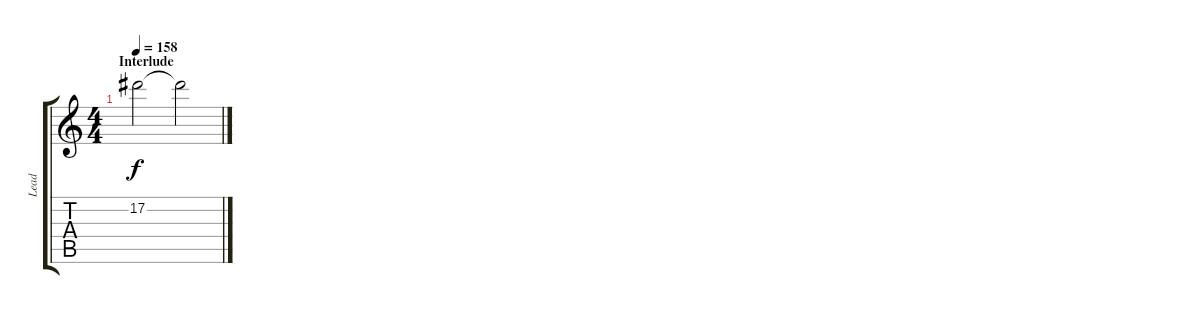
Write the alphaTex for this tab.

\track ("Lead" "Lead") {instrument overdrivenguitar}
\staff {score tabs}
\tuning (Eb4 Bb3 Gb3 Db3 Ab2 Eb2) {hide}
\ts (4 4)
\section ("" "Interlude")
\tempo 158
\clef g2
\ks c
17.2{t}.2{dy f} 17.2{t}.2
